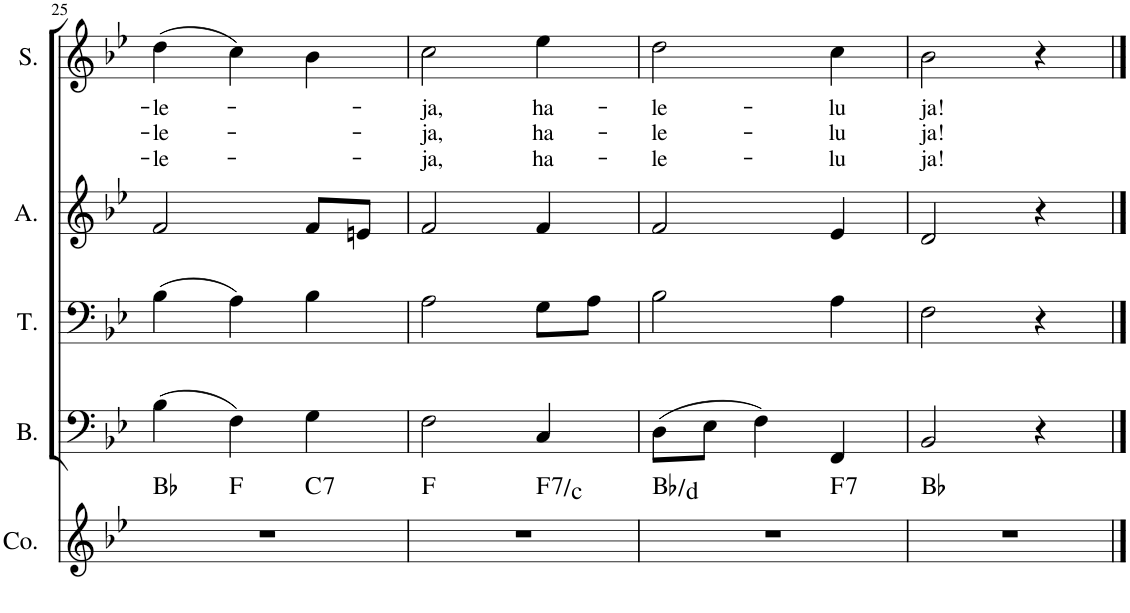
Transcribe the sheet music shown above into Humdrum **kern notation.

**kern	**harte	**kern	**kern	**kern	**kern	**text	**text	**text
*part5	*part5	*part4	*part3	*part2	*part1	*part1	*part1	*part1
*staff5	*	*staff4	*staff3	*staff2	*staff1	*staff1	*staff1	*staff1
*I"Chords	*	*I"Bass	*I"Tenor	*I"Alto	*I"Soprano	*	*	*
*I'Co.	*	*I'B.	*I'T.	*I'A.	*I'S.	*	*	*
!!LO:PB:g=z
*clefG2	*	*clefF4	*clefF4	*clefG2	*clefG2	*	*	*
*k[b-e-]	*	*k[b-e-]	*k[b-e-]	*k[b-e-]	*k[b-e-]	*	*	*
*M3/4	*	*M3/4	*M3/4	*M3/4	*M3/4	*	*	*
=25	=25	=25	=25	=25	=25	=25	=25	=25
!	!	!	!	!	!	!LO:LY:b	!LO:LY:b	!LO:LY:b
*^	*	*	*	*	*	*	*	*
*	*^	*	*	*	*	*	*	*	*
2.r	4ryy	2ryy	Bb:maj	(4B-\	(4B-\	2f/	(4dd\	-le-	-le-	-le-
.	2ryy	.	F:maj	4F\)	4A\)	.	4cc\)	.	.	.
!	!	!	!LO:H:kt=7	!	!	!	!	!	!	!
.	.	4ryy	C:7	4G\	4B-\	8f/L	4b-\	.	.	.
.	.	.	.	.	.	8en/J	.	.	.	.
=26	=26	=26	=26	=26	=26	=26	=26	=26	=26	=26
!	!	!	!	!	!	!	!	!LO:LY:b	!LO:LY:b	!LO:LY:b
*	*v	*v	*	*	*	*	*	*	*	*
2.r	2ryy	F:maj	2F\	2A\	2f/	2cc\	-ja,	-ja,	-ja,
!	!	!LO:H:kt=7	!	!	!	!	!LO:LY:b	!LO:LY:b	!LO:LY:b
.	4ryy	F:7/5	4C/	8G\L	4f/	4ee-\	ha-	ha-	ha-
.	.	.	.	8A\J	.	.	.	.	.
=27	=27	=27	=27	=27	=27	=27	=27	=27	=27
!	!	!	!	!	!	!	!LO:LY:b	!LO:LY:b	!LO:LY:b
2.r	2ryy	Bb:maj/3	(8D\L	2B-\	2f/	2dd\	-le-	-le-	-le-
.	.	.	8E-\J	.	.	.	.	.	.
.	.	.	4F\)	.	.	.	.	.	.
!	!	!LO:H:kt=7	!	!	!	!	!LO:LY:b	!LO:LY:b	!LO:LY:b
.	4ryy	F:7	4FF/	4A\	4e-/	4cc\	-lu	-lu	-lu
=28	=28	=28	=28	=28	=28	=28	=28	=28	=28
!	!	!	!	!	!	!	!LO:LY:b	!LO:LY:b	!LO:LY:b
*v	*v	*	*	*	*	*	*	*	*
2.r	Bb:maj	2BB-/	2F\	2d/	2b-\	ja!	ja!	ja!
.	.	4r	4r	4r	4r	.	.	.
==	==	==	==	==	==	==	==	==
*-	*-	*-	*-	*-	*-	*-	*-	*-
